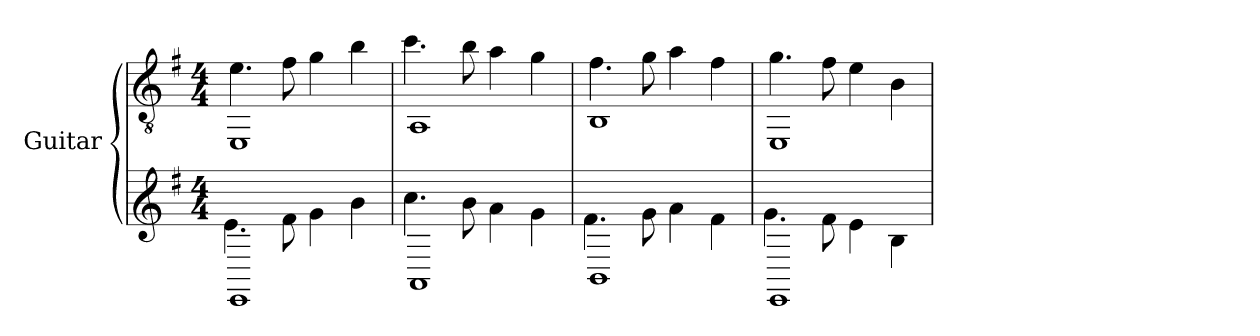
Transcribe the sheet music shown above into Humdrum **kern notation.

**kern	**kern
*part1	*part1
*staff2	*staff1
*I"Guitar	*
*I'Guit.	*
*stria6	*
*	*clefGv2
*k[f#]	*k[f#]
*M4/4	*M4/4
=1	=1
*^	*^
1EE	4.e	1EE	4.e\
.	8f#	.	8f#\
.	4g	.	4g\
.	4b	.	4b\
=2	=2	=2	=2
1AA	4.cc	1AA	4.cc\
.	8b	.	8b\
.	4a	.	4a\
.	4g	.	4g\
=3	=3	=3	=3
1BB	4.f#	1BB	4.f#\
.	8g	.	8g\
.	4a	.	4a\
.	4f#	.	4f#\
=4	=4	=4	=4
1EE	4.g	1EE	4.g\
.	8f#	.	8f#\
.	4e	.	4e\
.	4B	.	4B\
*v	*v	*	*
*	*v	*v
=	=
*-	*-
